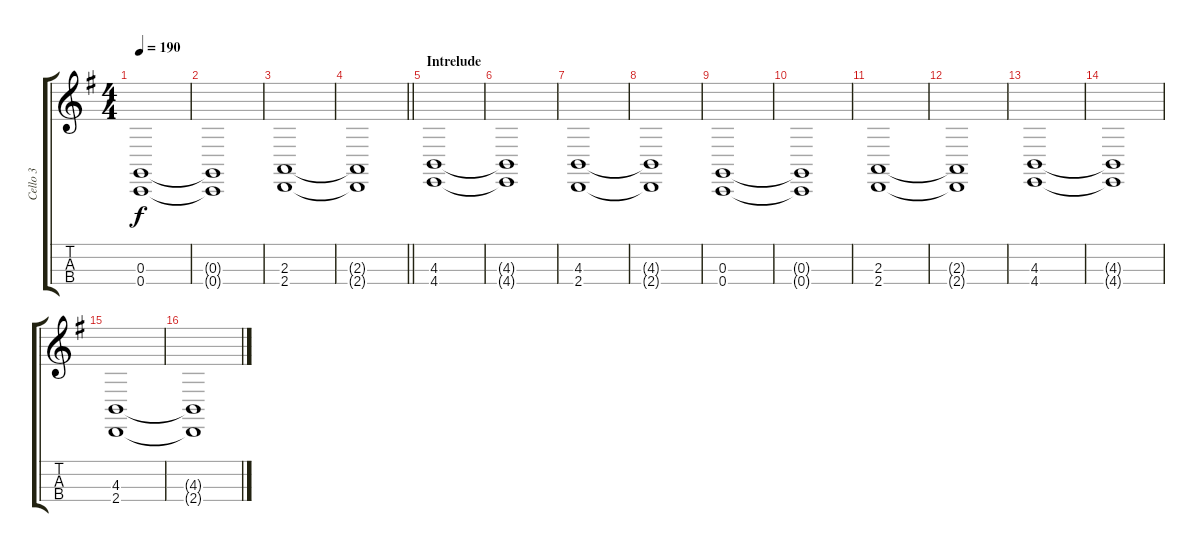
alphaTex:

\track ("Cello 3" "Cello 3") {instrument cello}
\staff {score tabs}
\tuning (A3 D3 G2 C2) {hide}
\ts (4 4)
\tempo 190
\clef g2
\ks g
(0.3 0.4).1{dy f} |
(0.3{t} 0.4{t}).1 |
(2.3 2.4).1 |
\barLineRight lightlight
(2.3{t} 2.4{t}).1 |
\section ("" "Intrelude")
(4.3 4.4).1 |
(4.3{t} 4.4{t}).1 |
(4.3 2.4).1 |
(4.3{t} 2.4{t}).1 |
(0.3 0.4).1 |
(0.3{t} 0.4{t}).1 |
(2.3 2.4).1 |
(2.3{t} 2.4{t}).1 |
(4.3 4.4).1 |
(4.3{t} 4.4{t}).1 |
(4.3 2.4).1 |
(4.3{t} 2.4{t}).1
